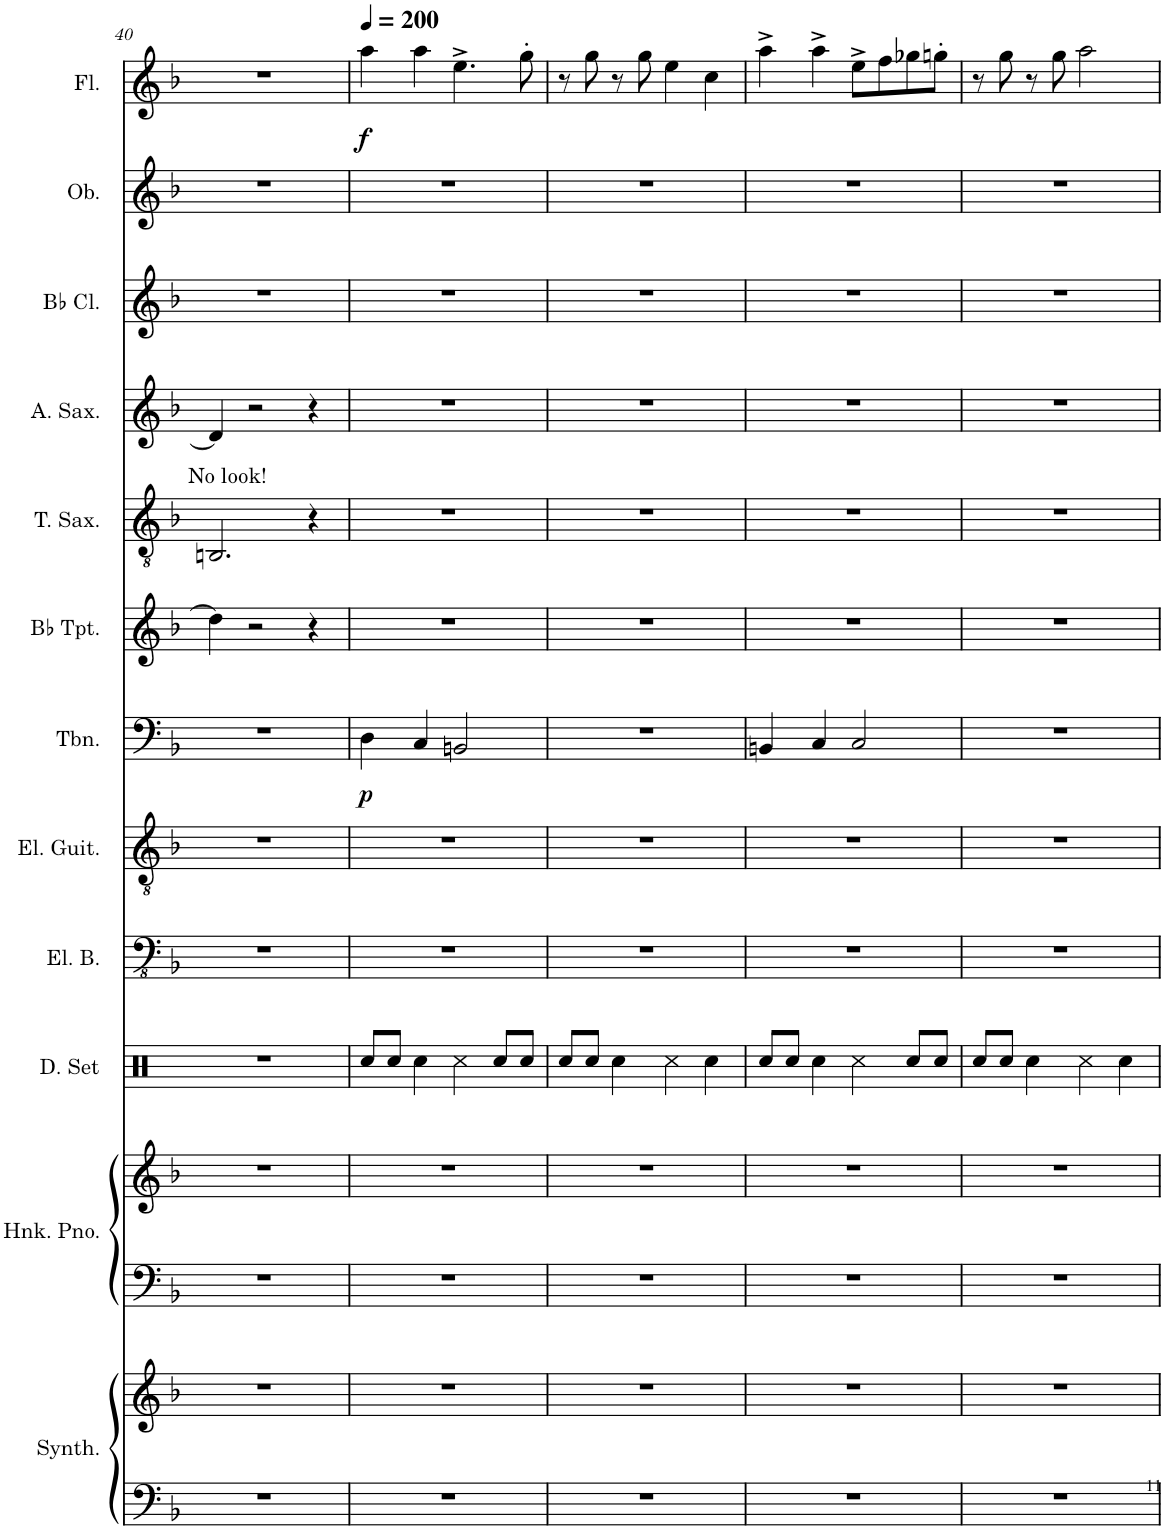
**kern	**kern	**kern	**kern	**kern	**kern	**kern	**kern	**dynam	**kern	**kern	**kern	**kern	**kern	**kern	**dynam
*part12	*part12	*part11	*part11	*part10	*part9	*part8	*part7	*part7	*part6	*part5	*part4	*part3	*part2	*part1	*part1
*staff14	*staff13	*staff12	*staff11	*staff10	*staff9	*staff8	*staff7	*staff7	*staff6	*staff5	*staff4	*staff3	*staff2	*staff1	*staff1
*I"Warm Synthesizer	*	*I"Honky Tonk Piano	*	*I"Drumset	*I"Electric Bass	*I"Electric Guitar	*I"Trombone	*	*I"Bb Trumpet	*I"Tenor Saxophone	*I"Alto Saxophone	*I"Bb Clarinet	*I"Oboe	*I"Flute	*
*I'Synth.	*	*I'Hnk. Pno.	*	*I'D. Set	*I'El. B.	*I'El. Guit.	*I'Tbn.	*	*I'Bb Tpt.	*I'T. Sax.	*I'A. Sax.	*I'Bb Cl.	*I'Ob.	*I'Fl.	*
!!LO:PB:g=z
*clefF4	*clefG2	*clefF4	*clefG2	*clefX	*clefFv4	*clefGv2	*clefF4	*	*clefG2	*clefGv2	*clefG2	*clefG2	*clefG2	*clefG2	*
*	*	*	*	*	*	*	*	*	*ITrd1c2	*ITrd8c14	*ITrd5c9	*ITrd1c2	*	*	*
*k[b-]	*k[b-]	*k[b-]	*k[b-]	*k[b-]	*k[b-]	*k[b-]	*k[b-]	*	*k[b-]	*k[b-]	*k[b-]	*k[b-]	*k[b-]	*k[b-]	*
*M4/4	*M4/4	*M4/4	*M4/4	*M4/4	*M4/4	*M4/4	*M4/4	*	*M4/4	*M4/4	*M4/4	*M4/4	*M4/4	*M4/4	*
=40	=40	=40	=40	=40	=40	=40	=40	=40	=40	=40	=40	=40	=40	=40	=40
!	!	!	!	!	!	!	!	!	!	!LO:TX:a:t=No look!	!	!	!	!	!
1r	1r	1r	1r	1r	1r	1r	1r	.	4dd\]	2.BBn/	4d/]	1r	1r	1r	.
.	.	.	.	.	.	.	.	.	2r	.	2r	.	.	.	.
.	.	.	.	.	.	.	.	.	4r	4r	4r	.	.	.	.
=41	=41	=41	=41	=41	=41	=41	=41	=41	=41	=41	=41	=41	=41	=41	=41
*	*	*	*	*	*	*	*	*	*	*	*	*	*	*MM200	*
!	!	!	!	!	!	!	!	!LO:DY:b	!	!	!	!	!	!	!LO:DY:b
1r	1r	1r	1r	8Rcc/L	1r	1r	4D\	p	1r	1r	1r	1r	1r	4aa\	f
.	.	.	.	8Rcc/J	.	.	.	.	.	.	.	.	.	.	.
.	.	.	.	4Rcc\	.	.	4C/	.	.	.	.	.	.	4aa\	.
.	.	.	.	4Rcc\	.	.	2BBn/	.	.	.	.	.	.	4.ee^\	.
.	.	.	.	8Rcc/L	.	.	.	.	.	.	.	.	.	.	.
.	.	.	.	8Rcc/J	.	.	.	.	.	.	.	.	.	8gg'\	.
=42	=42	=42	=42	=42	=42	=42	=42	=42	=42	=42	=42	=42	=42	=42	=42
1r	1r	1r	1r	8Rcc/L	1r	1r	1r	.	1r	1r	1r	1r	1r	8r	.
.	.	.	.	8Rcc/J	.	.	.	.	.	.	.	.	.	8gg\	.
.	.	.	.	4Rcc\	.	.	.	.	.	.	.	.	.	8r	.
.	.	.	.	.	.	.	.	.	.	.	.	.	.	8gg\	.
.	.	.	.	4Rcc\	.	.	.	.	.	.	.	.	.	4ee\	.
.	.	.	.	4Rcc\	.	.	.	.	.	.	.	.	.	4cc\	.
=43	=43	=43	=43	=43	=43	=43	=43	=43	=43	=43	=43	=43	=43	=43	=43
1r	1r	1r	1r	8Rcc/L	1r	1r	4BBn/	.	1r	1r	1r	1r	1r	4aa^\	.
.	.	.	.	8Rcc/J	.	.	.	.	.	.	.	.	.	.	.
.	.	.	.	4Rcc\	.	.	4C/	.	.	.	.	.	.	4aa^\	.
.	.	.	.	4Rcc\	.	.	2C/	.	.	.	.	.	.	8ee^\L	.
.	.	.	.	.	.	.	.	.	.	.	.	.	.	8ff\	.
.	.	.	.	8Rcc/L	.	.	.	.	.	.	.	.	.	8gg-X\	.
.	.	.	.	8Rcc/J	.	.	.	.	.	.	.	.	.	8ggn'\J	.
=44	=44	=44	=44	=44	=44	=44	=44	=44	=44	=44	=44	=44	=44	=44	=44
1r	1r	1r	1r	8Rcc/L	1r	1r	1r	.	1r	1r	1r	1r	1r	8r	.
.	.	.	.	8Rcc/J	.	.	.	.	.	.	.	.	.	8gg\	.
.	.	.	.	4Rcc\	.	.	.	.	.	.	.	.	.	8r	.
.	.	.	.	.	.	.	.	.	.	.	.	.	.	8gg\	.
.	.	.	.	4Rcc\	.	.	.	.	.	.	.	.	.	2aa\	.
.	.	.	.	4Rcc\	.	.	.	.	.	.	.	.	.	.	.
=	=	=	=	=	=	=	=	=	=	=	=	=	=	=	=
*-	*-	*-	*-	*-	*-	*-	*-	*-	*-	*-	*-	*-	*-	*-	*-
